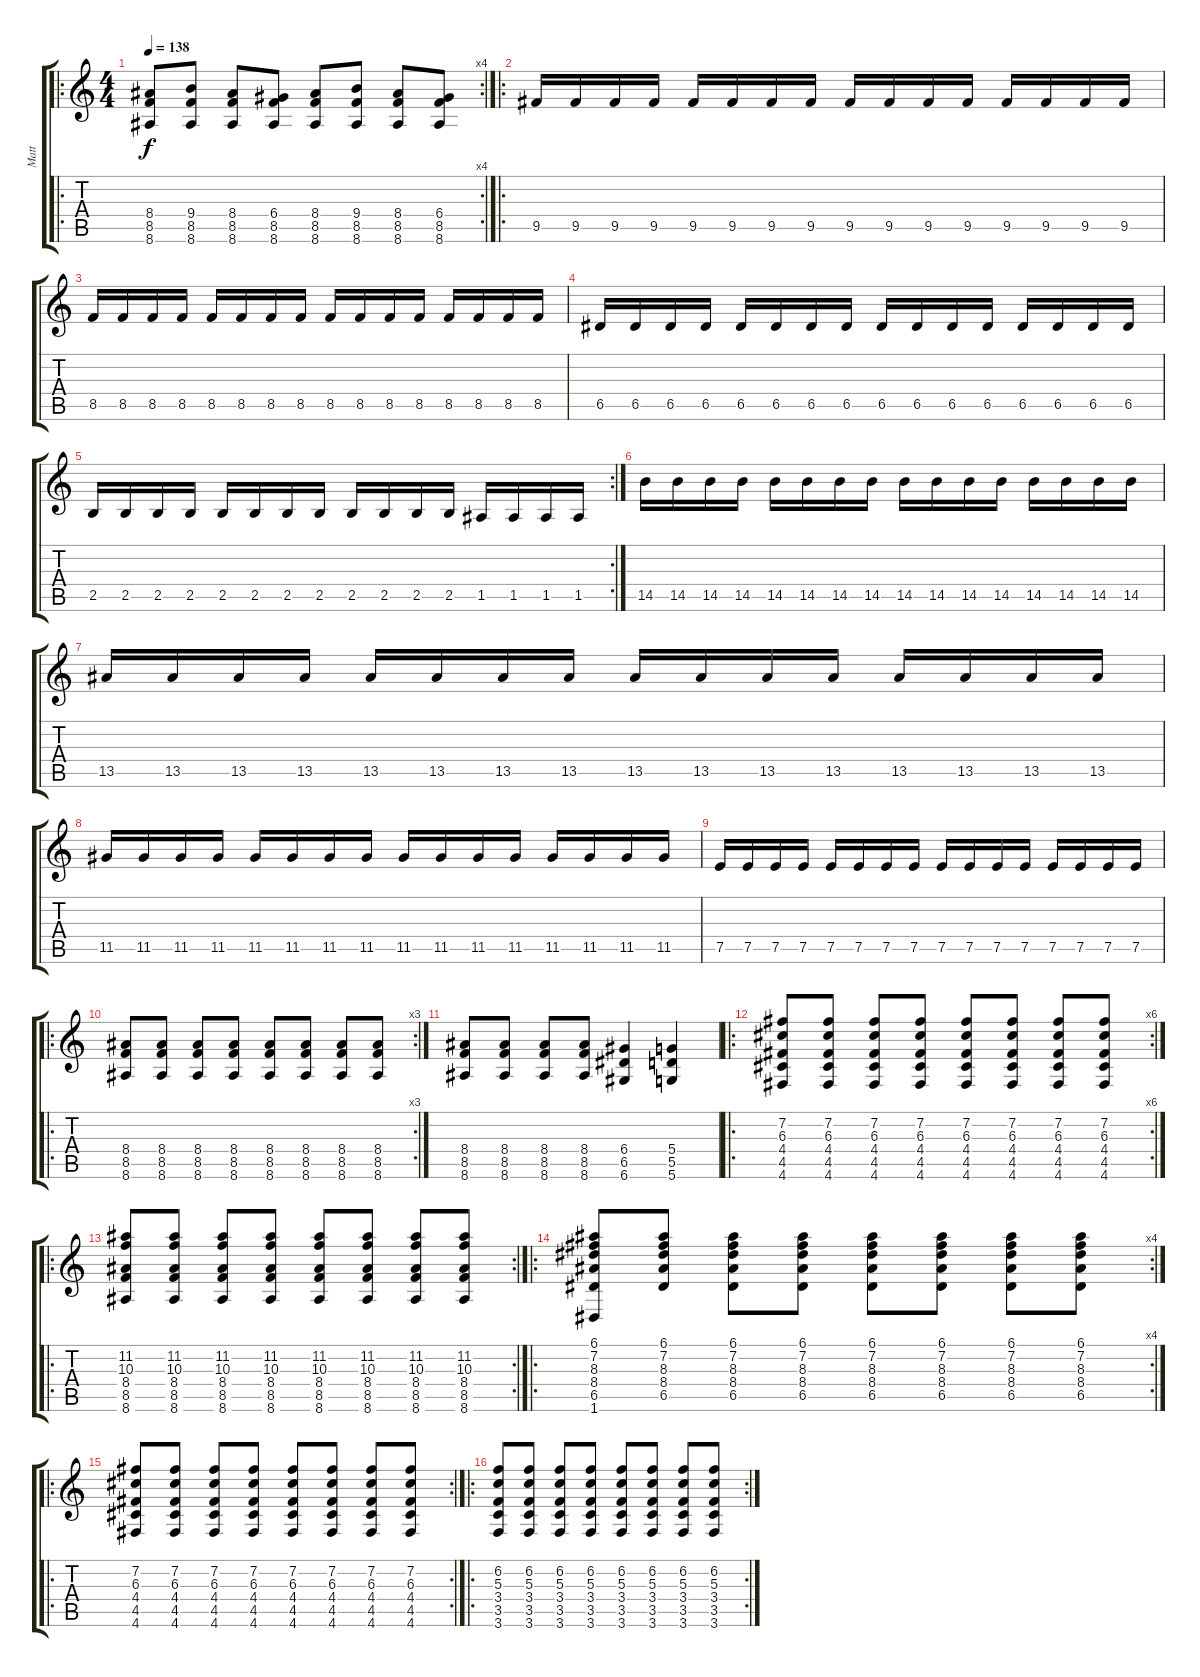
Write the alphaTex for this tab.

\track ("Matt" "Matt") {instrument distortionguitar}
\staff {score tabs}
\tuning (E4 B3 G3 D3 A2 D2) {hide}
\ro
\rc 4
\ts (4 4)
\tempo 138
\clef g2
\ks c
(8.4 8.5 8.6).8{dy f} (9.4 8.5 8.6).8 (8.4 8.5 8.6).8 (6.4 8.5 8.6).8 (8.4 8.5 8.6).8 (9.4 8.5 8.6).8 (8.4 8.5 8.6).8 (6.4 8.5 8.6).8 |
\ro
9.5.16 9.5.16 9.5.16 9.5.16 9.5.16 9.5.16 9.5.16 9.5.16 9.5.16 9.5.16 9.5.16 9.5.16 9.5.16 9.5.16 9.5.16 9.5.16 |
8.5.16 8.5.16 8.5.16 8.5.16 8.5.16 8.5.16 8.5.16 8.5.16 8.5.16 8.5.16 8.5.16 8.5.16 8.5.16 8.5.16 8.5.16 8.5.16 |
6.5.16 6.5.16 6.5.16 6.5.16 6.5.16 6.5.16 6.5.16 6.5.16 6.5.16 6.5.16 6.5.16 6.5.16 6.5.16 6.5.16 6.5.16 6.5.16 |
\rc 2
2.5.16 2.5.16 2.5.16 2.5.16 2.5.16 2.5.16 2.5.16 2.5.16 2.5.16 2.5.16 2.5.16 2.5.16 1.5.16 1.5.16 1.5.16 1.5.16 |
14.5.16 14.5.16 14.5.16 14.5.16 14.5.16 14.5.16 14.5.16 14.5.16 14.5.16 14.5.16 14.5.16 14.5.16 14.5.16 14.5.16 14.5.16 14.5.16 |
13.5.16 13.5.16 13.5.16 13.5.16 13.5.16 13.5.16 13.5.16 13.5.16 13.5.16 13.5.16 13.5.16 13.5.16 13.5.16 13.5.16 13.5.16 13.5.16 |
11.5.16 11.5.16 11.5.16 11.5.16 11.5.16 11.5.16 11.5.16 11.5.16 11.5.16 11.5.16 11.5.16 11.5.16 11.5.16 11.5.16 11.5.16 11.5.16 |
7.5.16 7.5.16 7.5.16 7.5.16 7.5.16 7.5.16 7.5.16 7.5.16 7.5.16 7.5.16 7.5.16 7.5.16 7.5.16 7.5.16 7.5.16 7.5.16 |
\ro
\rc 3
(8.4 8.5 8.6).8 (8.4 8.5 8.6).8 (8.4 8.5 8.6).8 (8.4 8.5 8.6).8 (8.4 8.5 8.6).8 (8.4 8.5 8.6).8 (8.4 8.5 8.6).8 (8.4 8.5 8.6).8 |
(8.4 8.5 8.6).8 (8.4 8.5 8.6).8 (8.4 8.5 8.6).8 (8.4 8.5 8.6).8 (6.4 6.5 6.6).4 (5.4 5.5 5.6).4 |
\ro
\rc 6
(7.2 6.3 4.4 4.5 4.6).8 (7.2 6.3 4.4 4.5 4.6).8 (7.2 6.3 4.4 4.5 4.6).8 (7.2 6.3 4.4 4.5 4.6).8 (7.2 6.3 4.4 4.5 4.6).8 (7.2 6.3 4.4 4.5 4.6).8 (7.2 6.3 4.4 4.5 4.6).8 (7.2 6.3 4.4 4.5 4.6).8 |
\ro
\rc 2
(11.2 10.3 8.4 8.5 8.6).8 (11.2 10.3 8.4 8.5 8.6).8 (11.2 10.3 8.4 8.5 8.6).8 (11.2 10.3 8.4 8.5 8.6).8 (11.2 10.3 8.4 8.5 8.6).8 (11.2 10.3 8.4 8.5 8.6).8 (11.2 10.3 8.4 8.5 8.6).8 (11.2 10.3 8.4 8.5 8.6).8 |
\ro
\rc 4
(6.1 7.2 8.3 8.4 6.5 1.6).8 (6.1 7.2 8.3 8.4 6.5).8 (6.1 7.2 8.3 8.4 6.5).8 (6.1 7.2 8.3 8.4 6.5).8 (6.1 7.2 8.3 8.4 6.5).8 (6.1 7.2 8.3 8.4 6.5).8 (6.1 7.2 8.3 8.4 6.5).8 (6.1 7.2 8.3 8.4 6.5).8 |
\ro
\rc 2
(7.2 6.3 4.4 4.5 4.6).8 (7.2 6.3 4.4 4.5 4.6).8 (7.2 6.3 4.4 4.5 4.6).8 (7.2 6.3 4.4 4.5 4.6).8 (7.2 6.3 4.4 4.5 4.6).8 (7.2 6.3 4.4 4.5 4.6).8 (7.2 6.3 4.4 4.5 4.6).8 (7.2 6.3 4.4 4.5 4.6).8 |
\ro
\rc 2
(6.2 5.3 3.4 3.5 3.6).8 (6.2 5.3 3.4 3.5 3.6).8 (6.2 5.3 3.4 3.5 3.6).8 (6.2 5.3 3.4 3.5 3.6).8 (6.2 5.3 3.4 3.5 3.6).8 (6.2 5.3 3.4 3.5 3.6).8 (6.2 5.3 3.4 3.5 3.6).8 (6.2 5.3 3.4 3.5 3.6).8
